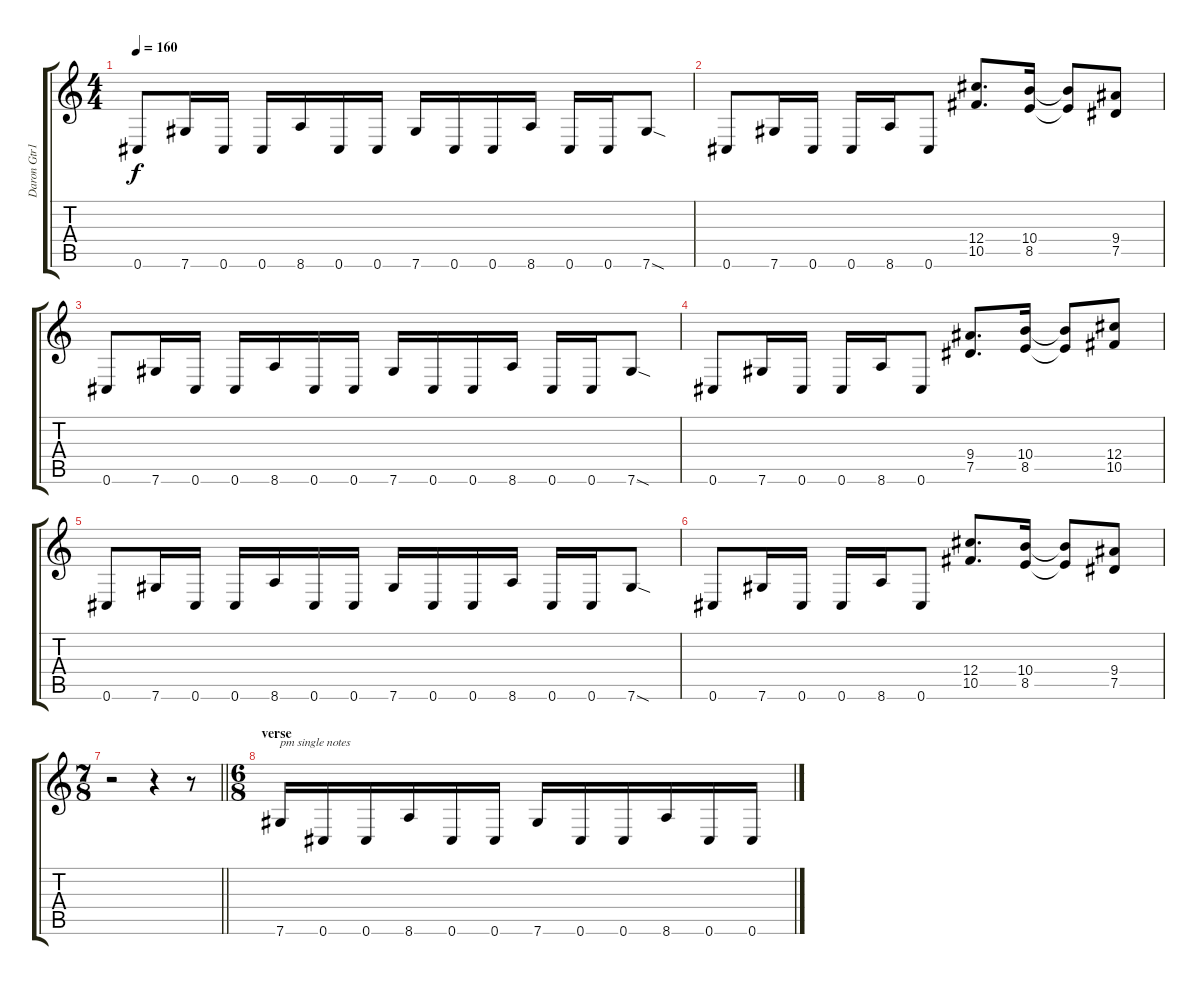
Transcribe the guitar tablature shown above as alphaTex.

\track ("Daron Gtr1" "Daron Gtr1") {instrument distortionguitar}
\staff {score tabs}
\tuning (Eb4 Bb3 Gb3 Db3 Ab2 Db2) {hide}
\ts (4 4)
\tempo 160
\clef g2
\ks c
0.6.8{dy f} 7.6.16 0.6.16 0.6.16 8.6.16 0.6.16 0.6.16 7.6.16 0.6.16 0.6.16 8.6.16 0.6.16 0.6.16 7.6{sod}.8 |
0.6.8 7.6.16 0.6.16 0.6.16 8.6.16 0.6.8 (12.4 10.5).8{d} (10.4 8.5).16 (10.4{t} 8.5{t}).8 (9.4 7.5).8 |
0.6.8 7.6.16 0.6.16 0.6.16 8.6.16 0.6.16 0.6.16 7.6.16 0.6.16 0.6.16 8.6.16 0.6.16 0.6.16 7.6{sod}.8 |
0.6.8 7.6.16 0.6.16 0.6.16 8.6.16 0.6.8 (9.4 7.5).8{d} (10.4 8.5).16 (10.4{t} 8.5{t}).8 (12.4 10.5).8 |
0.6.8 7.6.16 0.6.16 0.6.16 8.6.16 0.6.16 0.6.16 7.6.16 0.6.16 0.6.16 8.6.16 0.6.16 0.6.16 7.6{sod}.8 |
0.6.8 7.6.16 0.6.16 0.6.16 8.6.16 0.6.8 (12.4 10.5).8{d} (10.4 8.5).16 (10.4{t} 8.5{t}).8 (9.4 7.5).8 |
\ts (7 8)
\barLineRight lightlight
r.2 r.4 r.8 |
\ts (6 8)
\section ("" "verse")
7.6.16{txt "pm single notes"} 0.6.16 0.6.16 8.6.16 0.6.16 0.6.16 7.6.16 0.6.16 0.6.16 8.6.16 0.6.16 0.6.16
